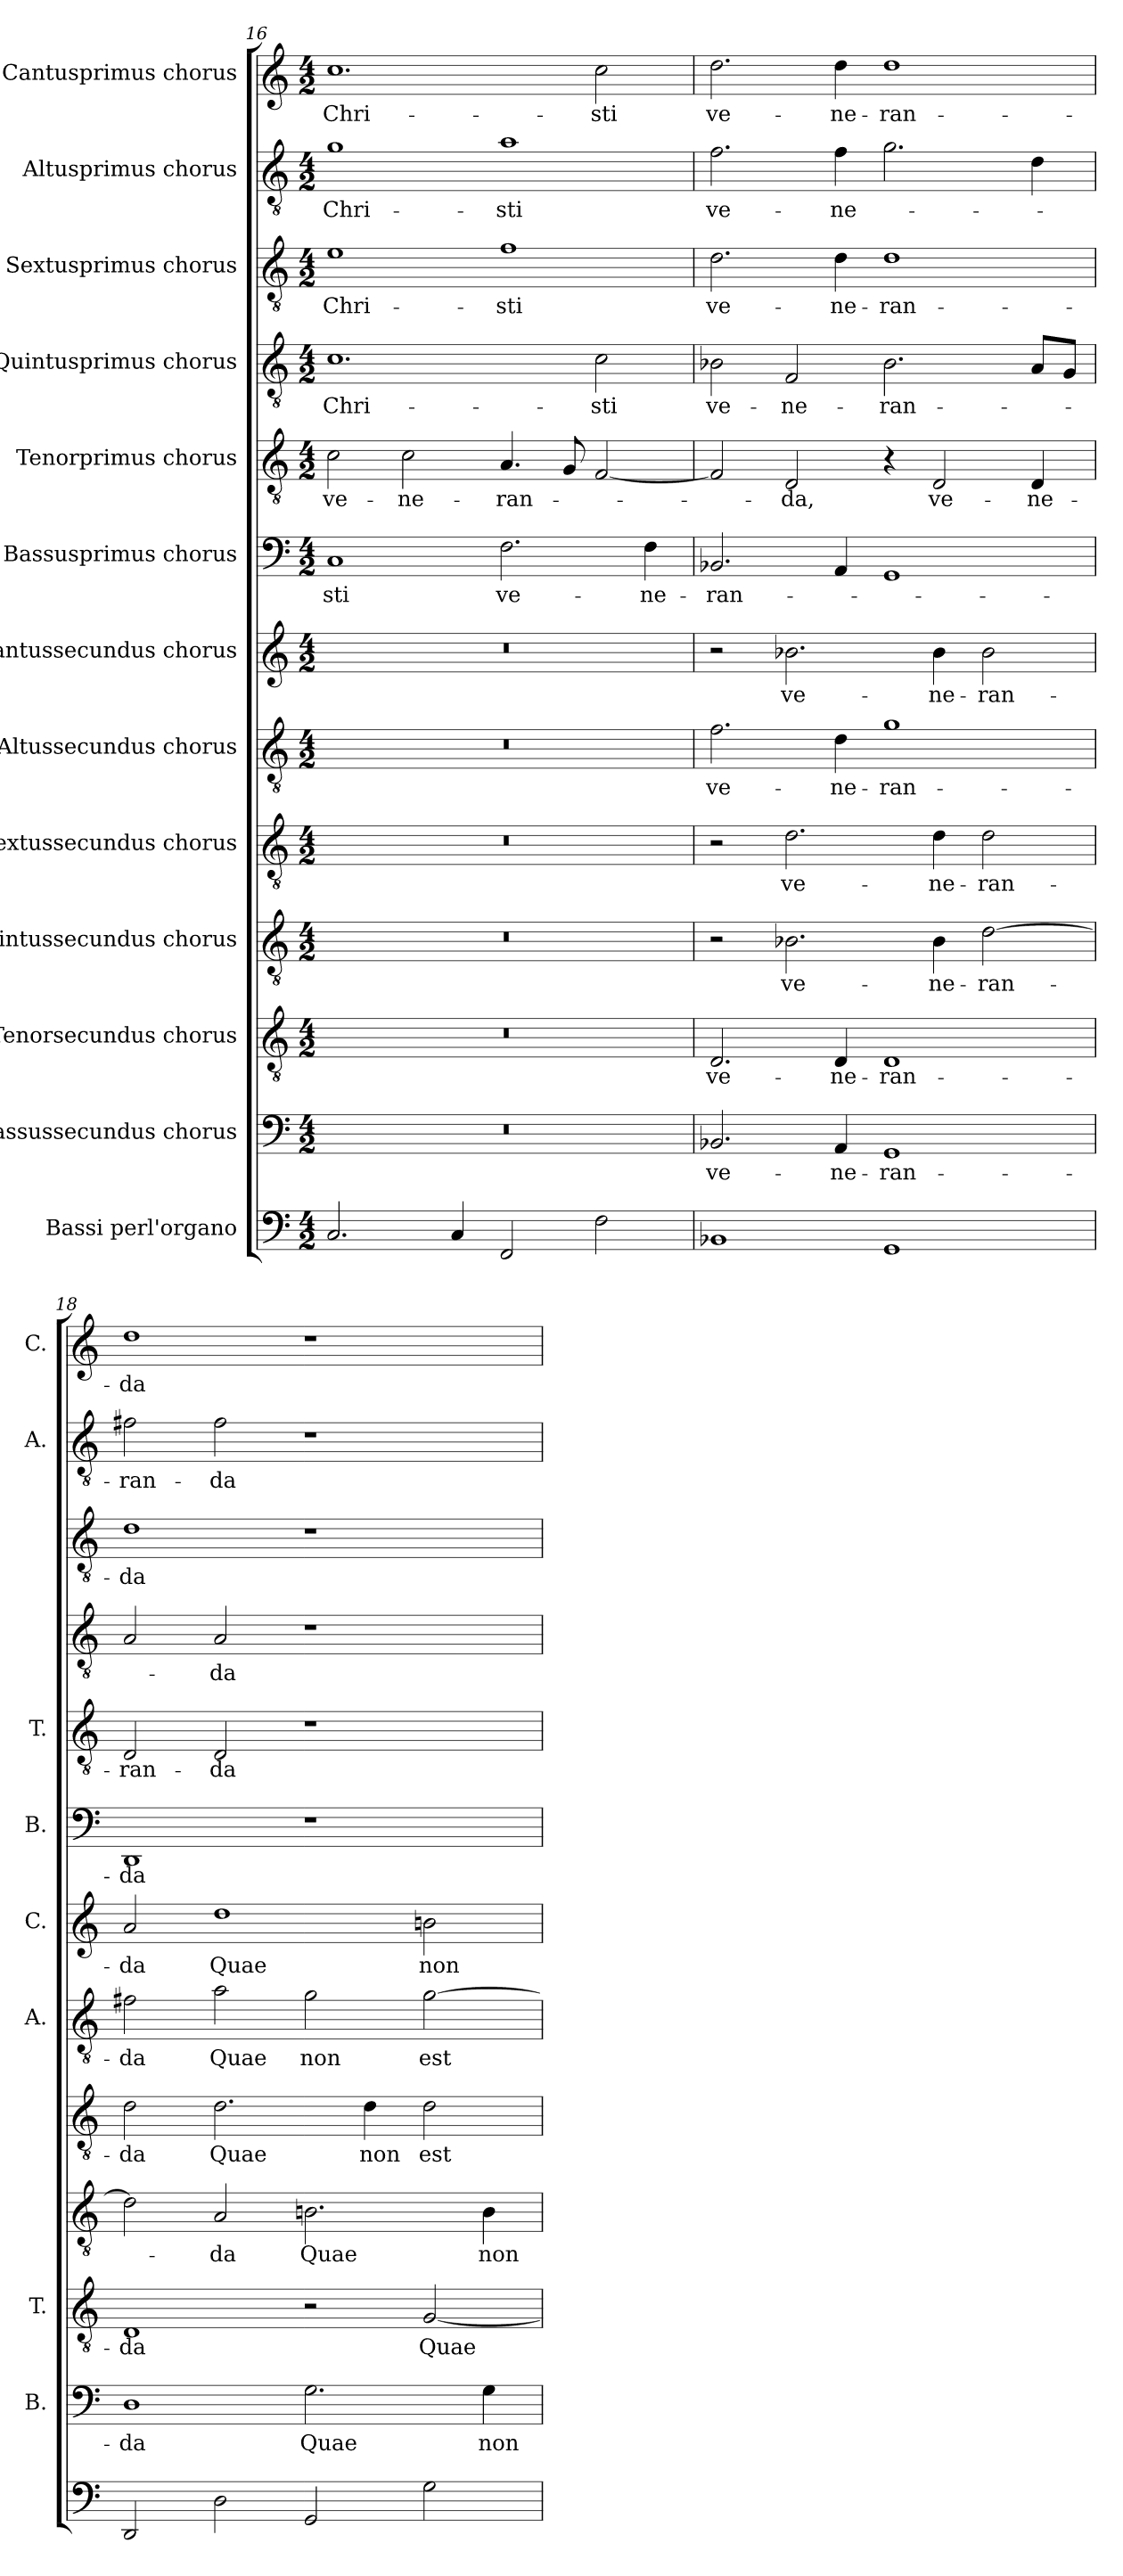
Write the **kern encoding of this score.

**kern	**kern	**text	**kern	**text	**kern	**text	**kern	**text	**kern	**text	**kern	**text	**kern	**text	**kern	**text	**kern	**text	**kern	**text	**kern	**text	**kern	**text
*part13	*part12	*part12	*part11	*part11	*part10	*part10	*part9	*part9	*part8	*part8	*part7	*part7	*part6	*part6	*part5	*part5	*part4	*part4	*part3	*part3	*part2	*part2	*part1	*part1
*staff13	*staff12	*staff12	*staff11	*staff11	*staff10	*staff10	*staff9	*staff9	*staff8	*staff8	*staff7	*staff7	*staff6	*staff6	*staff5	*staff5	*staff4	*staff4	*staff3	*staff3	*staff2	*staff2	*staff1	*staff1
*I"Bassi perl'organo	*I"Bassussecundus chorus	*	*I"Tenorsecundus chorus	*	*I"Quintussecundus chorus	*	*I"Sextussecundus chorus	*	*I"Altussecundus chorus	*	*I"Cantussecundus chorus	*	*I"Bassusprimus chorus	*	*I"Tenorprimus chorus	*	*I"Quintusprimus chorus	*	*I"Sextusprimus chorus	*	*I"Altusprimus chorus	*	*I"Cantusprimus chorus	*
*	*I'B.	*	*I'T.	*	*	*	*	*	*I'A.	*	*I'C.	*	*I'B.	*	*I'T.	*	*	*	*	*	*I'A.	*	*I'C.	*
!!LO:PB:g=z
*clefF4	*clefF4	*	*clefGv2	*	*clefGv2	*	*clefGv2	*	*clefGv2	*	*clefG2	*	*clefF4	*	*clefGv2	*	*clefGv2	*	*clefGv2	*	*clefGv2	*	*clefG2	*
*	*	*	*ITrd7c12	*	*ITrd7c12	*	*ITrd7c12	*	*ITrd7c12	*	*	*	*	*	*ITrd7c12	*	*ITrd7c12	*	*ITrd7c12	*	*ITrd7c12	*	*	*
*k[]	*k[]	*	*k[]	*	*k[]	*	*k[]	*	*k[]	*	*k[]	*	*k[]	*	*k[]	*	*k[]	*	*k[]	*	*k[]	*	*k[]	*
*C:	*C:	*	*C:	*	*C:	*	*C:	*	*C:	*	*C:	*	*C:	*	*C:	*	*C:	*	*C:	*	*C:	*	*C:	*
*M4/2	*M4/2	*	*M4/2	*	*M4/2	*	*M4/2	*	*M4/2	*	*M4/2	*	*M4/2	*	*M4/2	*	*M4/2	*	*M4/2	*	*M4/2	*	*M4/2	*
=16	=16	=16	=16	=16	=16	=16	=16	=16	=16	=16	=16	=16	=16	=16	=16	=16	=16	=16	=16	=16	=16	=16	=16	=16
!	!LO:N:vis=1	!	!LO:N:vis=1	!	!LO:N:vis=1	!	!LO:N:vis=1	!	!LO:N:vis=1	!	!LO:N:vis=1	!	!	!LO:LY:b	!	!LO:LY:b	!	!LO:LY:b	!	!LO:LY:b	!	!LO:LY:b	!	!LO:LY:b
2.C/	0r	.	0r	.	0r	.	0r	.	0r	.	0r	.	1C	-sti	2C\	ve-	1.C	Chri-	1E	Chri-	1G	Chri-	1.cc	Chri-
!	!	!	!	!	!	!	!	!	!	!	!	!	!	!	!	!LO:LY:b	!	!	!	!	!	!	!	!
.	.	.	.	.	.	.	.	.	.	.	.	.	.	.	2C\	-ne-	.	.	.	.	.	.	.	.
4C/	.	.	.	.	.	.	.	.	.	.	.	.	.	.	.	.	.	.	.	.	.	.	.	.
!	!	!	!	!	!	!	!	!	!	!	!	!	!	!LO:LY:b	!	!LO:LY:b	!	!	!	!LO:LY:b	!	!LO:LY:b	!	!
2FF/	.	.	.	.	.	.	.	.	.	.	.	.	2.F\	ve-	4.AA/	-ran-	.	.	1F	-sti	1A	-sti	.	.
.	.	.	.	.	.	.	.	.	.	.	.	.	.	.	8GG/	.	.	.	.	.	.	.	.	.
!	!	!	!	!	!	!	!	!	!	!	!	!	!	!	!	!	!	!LO:LY:b	!	!	!	!	!	!LO:LY:b
2F\	.	.	.	.	.	.	.	.	.	.	.	.	.	.	[<2FF/	.	2C\	-sti	.	.	.	.	2cc\	-sti
!	!	!	!	!	!	!	!	!	!	!	!	!	!	!LO:LY:b	!	!	!	!	!	!	!	!	!	!
.	.	.	.	.	.	.	.	.	.	.	.	.	4F\	-ne-	.	.	.	.	.	.	.	.	.	.
=17	=17	=17	=17	=17	=17	=17	=17	=17	=17	=17	=17	=17	=17	=17	=17	=17	=17	=17	=17	=17	=17	=17	=17	=17
!	!	!LO:LY:b	!	!LO:LY:b	!	!	!	!	!	!LO:LY:b	!	!	!	!LO:LY:b	!	!	!	!LO:LY:b	!	!LO:LY:b	!	!LO:LY:b	!	!LO:LY:b
1BB-X	2.BB-X/	ve-	2.DD/	ve-	2r	.	2r	.	2.F\	ve-	2r	.	2.BB-X/	-ran-	2FF/]	.	2BB-X\	ve-	2.D\	ve-	2.F\	ve-	2.dd\	ve-
!	!	!	!	!	!	!LO:LY:b	!	!LO:LY:b	!	!	!	!LO:LY:b	!	!	!	!LO:LY:b	!	!LO:LY:b	!	!	!	!	!	!
.	.	.	.	.	2.BB-X\	ve-	2.D\	ve-	.	.	2.b-X\	ve-	.	.	2DD/	-da,	2FF/	-ne-	.	.	.	.	.	.
!	!	!LO:LY:b	!	!LO:LY:b	!	!	!	!	!	!LO:LY:b	!	!	!	!	!	!	!	!	!	!LO:LY:b	!	!LO:LY:b	!	!LO:LY:b
.	4AA/	-ne-	4DD/	-ne-	.	.	.	.	4D\	-ne-	.	.	4AA/	.	.	.	.	.	4D\	-ne-	4F\	-ne-	4dd\	-ne-
!	!	!LO:LY:b	!	!LO:LY:b	!	!	!	!	!	!LO:LY:b	!	!	!	!	!	!	!	!LO:LY:b	!	!LO:LY:b	!	!	!	!LO:LY:b
1GG	1GG	-ran-	1DD	-ran-	.	.	.	.	1G	-ran-	.	.	1GG	.	4r	.	2.BB-\	-ran-	1D	-ran-	2.G\	.	1dd	-ran-
!	!	!	!	!	!	!LO:LY:b	!	!LO:LY:b	!	!	!	!LO:LY:b	!	!	!	!LO:LY:b	!	!	!	!	!	!	!	!
.	.	.	.	.	4BB-\	-ne-	4D\	-ne-	.	.	4b-\	-ne-	.	.	2DD/	ve-	.	.	.	.	.	.	.	.
!	!	!	!	!	!	!LO:LY:b	!	!LO:LY:b	!	!	!	!LO:LY:b	!	!	!	!	!	!	!	!	!	!	!	!
.	.	.	.	.	[>2D\	-ran-	2D\	-ran-	.	.	2b-\	-ran-	.	.	.	.	.	.	.	.	.	.	.	.
!	!	!	!	!	!	!	!	!	!	!	!	!	!	!	!	!LO:LY:b	!	!	!	!	!	!	!	!
.	.	.	.	.	.	.	.	.	.	.	.	.	.	.	4DD/	-ne-	8AA/L	.	.	.	4D\	.	.	.
.	.	.	.	.	.	.	.	.	.	.	.	.	.	.	.	.	8GG/J	.	.	.	.	.	.	.
=18	=18	=18	=18	=18	=18	=18	=18	=18	=18	=18	=18	=18	=18	=18	=18	=18	=18	=18	=18	=18	=18	=18	=18	=18
!	!	!LO:LY:b	!	!LO:LY:b	!	!	!	!LO:LY:b	!	!LO:LY:b	!	!LO:LY:b	!	!LO:LY:b	!	!LO:LY:b	!	!	!	!LO:LY:b	!	!LO:LY:b	!	!LO:LY:b
2DD/	1D	-da	1DD	-da	2D\]	.	2D\	-da	2F#X\	-da	2a/	-da	1DD	-da	2DD/	-ran-	2AA/	.	1D	-da	2F#X\	-ran-	1dd	-da
!	!	!	!	!	!	!LO:LY:b	!	!LO:LY:b	!	!LO:LY:b	!	!LO:LY:b	!	!	!	!LO:LY:b	!	!LO:LY:b	!	!	!	!LO:LY:b	!	!
2D\	.	.	.	.	2AA/	-da	2.D\	Quae	2A\	Quae	1dd	Quae	.	.	2DD/	-da	2AA/	-da	.	.	2F#\	-da	.	.
!	!	!LO:LY:b	!	!	!	!LO:LY:b	!	!	!	!LO:LY:b	!	!	!	!	!	!	!	!	!	!	!	!	!	!
2GG/	2.G\	Quae	2r	.	2.BBn\	Quae	.	.	2G\	non	.	.	1r	.	1r	.	1r	.	1r	.	1r	.	1r	.
!	!	!	!	!	!	!	!	!LO:LY:b	!	!	!	!	!	!	!	!	!	!	!	!	!	!	!	!
.	.	.	.	.	.	.	4D\	non	.	.	.	.	.	.	.	.	.	.	.	.	.	.	.	.
!	!	!	!	!LO:LY:b	!	!	!	!LO:LY:b	!	!LO:LY:b	!	!LO:LY:b	!	!	!	!	!	!	!	!	!	!	!	!
2G\	.	.	[<2GG/	Quae	.	.	2D\	est	[>2G\	est	2bn\	non	.	.	.	.	.	.	.	.	.	.	.	.
!	!	!LO:LY:b	!	!	!	!LO:LY:b	!	!	!	!	!	!	!	!	!	!	!	!	!	!	!	!	!	!
.	4G\	non	.	.	4BB\	non	.	.	.	.	.	.	.	.	.	.	.	.	.	.	.	.	.	.
=	=	=	=	=	=	=	=	=	=	=	=	=	=	=	=	=	=	=	=	=	=	=	=	=
*-	*-	*-	*-	*-	*-	*-	*-	*-	*-	*-	*-	*-	*-	*-	*-	*-	*-	*-	*-	*-	*-	*-	*-	*-
